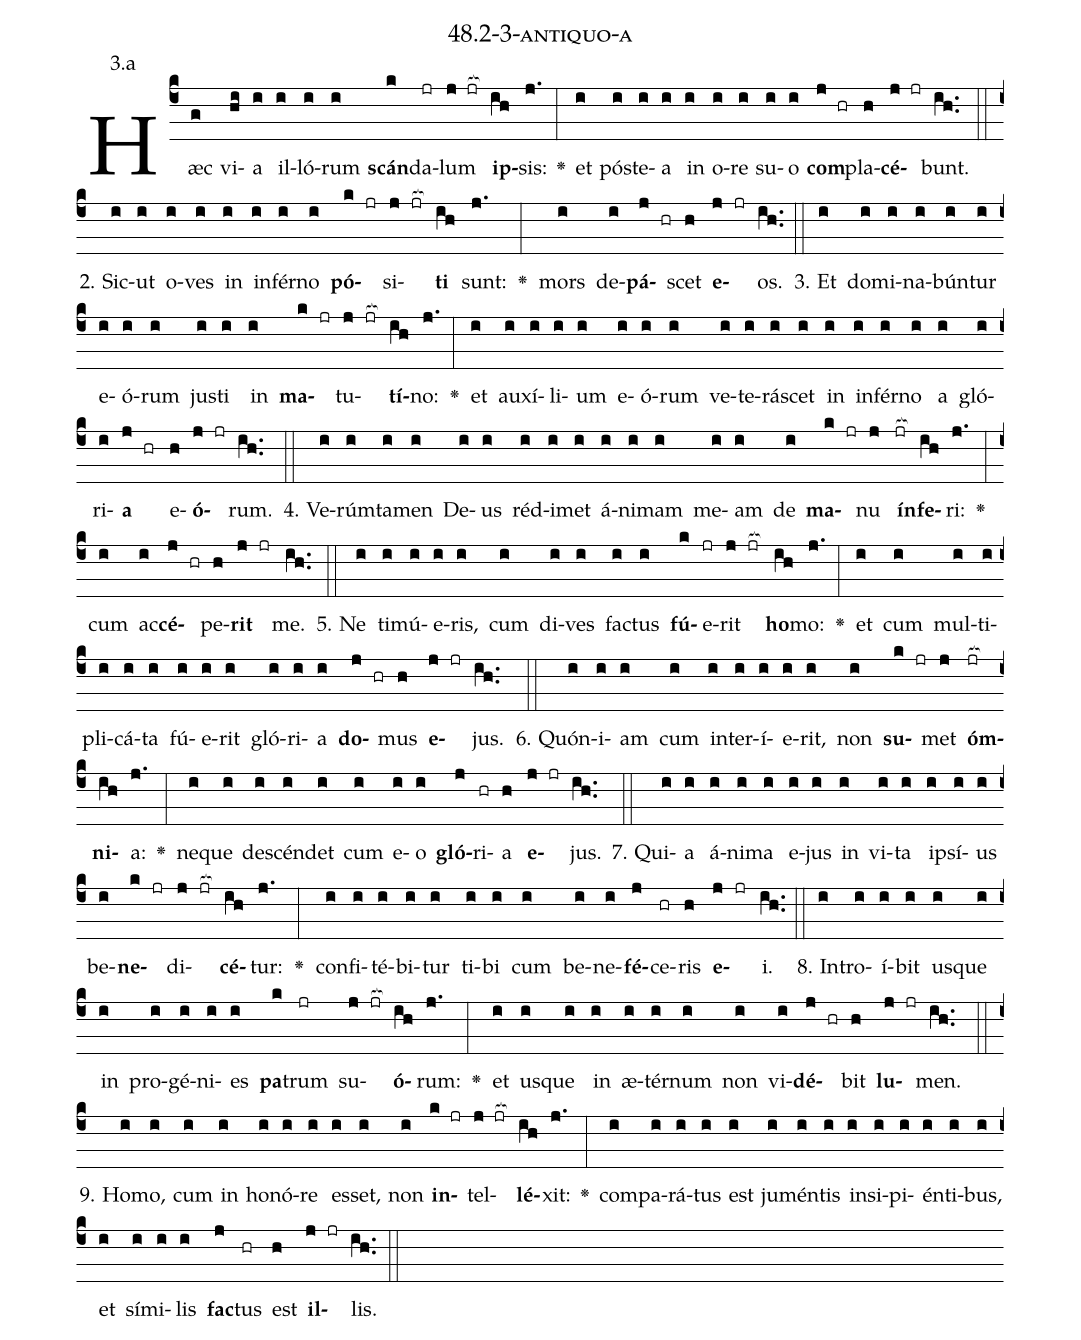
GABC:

name: 48.2-3-antiquo-a;
annotation: 3.a;
%%
(c4)Hæc(g) vi(hi)a(i) il(i)ló(i)rum(i) <b>scán</b>(k)da(jr)lum(j jr[ocb:1{]) <b>ip</b>(ih[ocb:0}])sis:(j.) <v>\greheightstar</v>(:) et(i) póst(i)e(i)a(i) in(i) o(i)re(i) su(i)o(i) <b>com</b>(j hr)pla(h)<b>cé</b>(j jr)bunt.(ih..) (::)
2. Sic(i)ut(i) o(i)ves(i) in(i) in(i)fér(i)no(i) <b>pó</b>(k jr)si(j jr[ocb:1{])<b>ti</b>(ih[ocb:0}]) sunt:(j.) <v>\greheightstar</v>(:) mors(i) de(i)<b>pá</b>(j hr)scet(h) <b>e</b>(j jr)os.(ih..) (::)
3. Et(i) do(i)mi(i)na(i)bún(i)tur(i) e(i)ó(i)rum(i) jus(i)ti(i) in(i) <b>ma</b>(k jr)tu(j jr[ocb:1{])<b>tí</b>(ih[ocb:0}])no:(j.) <v>\greheightstar</v>(:) et(i) au(i)xí(i)li(i)um(i) e(i)ó(i)rum(i) ve(i)te(i)rá(i)scet(i) in(i) in(i)fér(i)no(i) a(i) gló(i)ri(i)<b>a</b>(j hr) e(h)<b>ó</b>(j jr)rum.(ih..) (::)
4. Ve(i)rúm(i)ta(i)men(i) De(i)us(i) réd(i)i(i)met(i) á(i)ni(i)mam(i) me(i)am(i) de(i) <b>ma</b>(k jr)nu(j) <b>ín</b>(jr[ocb:1{])<b>fe</b>(ih[ocb:0}])ri:(j.) <v>\greheightstar</v>(:) cum(i) ac(i)<b>cé</b>(j hr)pe(h)<b>rit</b>(j jr) me.(ih..) (::)
5. Ne(i) ti(i)mú(i)e(i)ris,(i) cum(i) di(i)ves(i) fac(i)tus(i) <b>fú</b>(k)e(jr)rit(j jr[ocb:1{]) <b>ho</b>(ih[ocb:0}])mo:(j.) <v>\greheightstar</v>(:) et(i) cum(i) mul(i)ti(i)pli(i)cá(i)ta(i) fú(i)e(i)rit(i) gló(i)ri(i)a(i) <b>do</b>(j hr)mus(h) <b>e</b>(j jr)jus.(ih..) (::)
6. Quón(i)i(i)am(i) cum(i) in(i)ter(i)í(i)e(i)rit,(i) non(i) <b>su</b>(k jr)met(j) <b>óm</b>(jr[ocb:1{])<b>ni</b>(ih[ocb:0}])a:(j.) <v>\greheightstar</v>(:) ne(i)que(i) de(i)scén(i)det(i) cum(i) e(i)o(i) <b>gló</b>(j)ri(hr)a(h) <b>e</b>(j jr)jus.(ih..) (::)
7. Qui(i)a(i) á(i)ni(i)ma(i) e(i)jus(i) in(i) vi(i)ta(i) ip(i)sí(i)us(i) be(i)<b>ne</b>(k jr)di(j jr[ocb:1{])<b>cé</b>(ih[ocb:0}])tur:(j.) <v>\greheightstar</v>(:) con(i)fi(i)té(i)bi(i)tur(i) ti(i)bi(i) cum(i) be(i)ne(i)<b>fé</b>(j)ce(hr)ris(h) <b>e</b>(j jr)i.(ih..) (::)
8. In(i)tro(i)í(i)bit(i) us(i)que(i) in(i) pro(i)gé(i)ni(i)es(i) <b>pa</b>(k)trum(jr) su(j jr[ocb:1{])<b>ó</b>(ih[ocb:0}])rum:(j.) <v>\greheightstar</v>(:) et(i) us(i)que(i) in(i) æ(i)tér(i)num(i) non(i) vi(i)<b>dé</b>(j hr)bit(h) <b>lu</b>(j jr)men.(ih..) (::)
9. Ho(i)mo,(i) cum(i) in(i) ho(i)nó(i)re(i) es(i)set,(i) non(i) <b>in</b>(k jr)tel(j jr[ocb:1{])<b>lé</b>(ih[ocb:0}])xit:(j.) <v>\greheightstar</v>(:) com(i)pa(i)rá(i)tus(i) est(i) ju(i)mén(i)tis(i) in(i)si(i)pi(i)én(i)ti(i)bus,(i) et(i) sí(i)mi(i)lis(i) <b>fac</b>(j)tus(hr) est(h) <b>il</b>(j jr)lis.(ih..) (::)
